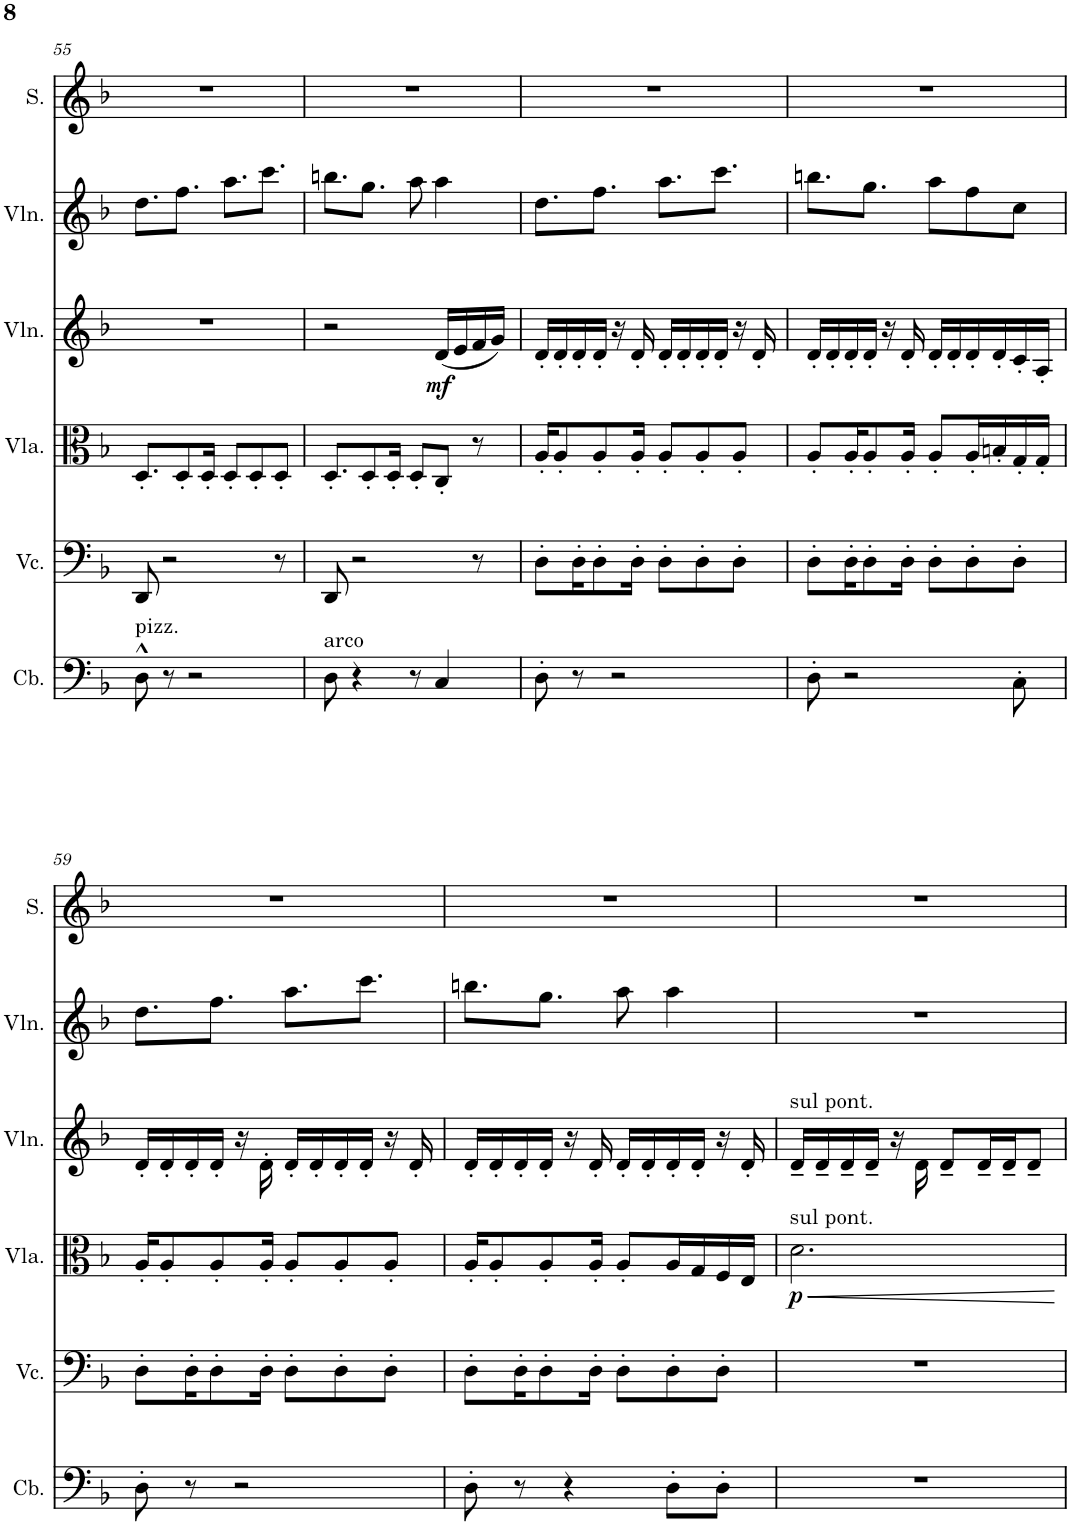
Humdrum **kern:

**kern	**kern	**kern	**dynam	**kern	**dynam	**kern	**kern
*part6	*part5	*part4	*part4	*part3	*part3	*part2	*part1
*staff6	*staff5	*staff4	*staff4	*staff3	*staff3	*staff2	*staff1
*I"低音提琴	*I"大提琴	*I"中提琴	*	*I"小提琴	*	*I"小提琴	*I"女高音
!!LO:PB:g=z
*clefF4	*clefF4	*clefC3	*	*clefG2	*	*clefG2	*clefG2
*Trd7c12	*	*	*	*	*	*	*
*k[b-]	*k[b-]	*k[b-]	*	*k[b-]	*	*k[b-]	*k[b-]
*M6/8	*M6/8	*M6/8	*	*M6/8	*	*M6/8	*M6/8
=55	=55	=55	=55	=55	=55	=55	=55
!LO:TX:a:t=pizz.	!	!	!	!	!	!	!
8D^^\	8DD/	8.D'/L	.	2.r	.	8.dd\L	2.r
8r	2r	.	.	.	.	.	.
.	.	8D'/	.	.	.	8.ff\J	.
2r	.	.	.	.	.	.	.
.	.	16D'/Jk	.	.	.	.	.
.	.	8D'/L	.	.	.	8.aa\L	.
.	.	8D'/	.	.	.	.	.
.	.	.	.	.	.	8.ccc\J	.
.	8r	8D'/J	.	.	.	.	.
=56	=56	=56	=56	=56	=56	=56	=56
!LO:TX:a:t=arco	!	!	!	!	!	!	!
8D\	8DD/	8.D'/L	.	2r	.	8.bbn\L	2.r
4r	2r	.	.	.	.	.	.
.	.	8D'/	.	.	.	8.gg\J	.
.	.	16D'/Jk	.	.	.	.	.
8r	.	8D'/L	.	.	.	8aa\	.
!	!	!	!	!	!LO:DY:b	!	!
4C/	.	8C'/J	.	(16d/LL	mf	4aa\	.
.	.	.	.	16e/	.	.	.
.	8r	8r	.	16f/	.	.	.
.	.	.	.	16g/JJ)	.	.	.
=57	=57	=57	=57	=57	=57	=57	=57
8D'\	8D'\L	16A'/KL	.	16d'/LL	.	8.dd\L	2.r
.	.	8A'/	.	16d'/	.	.	.
8r	16D'\K	.	.	16d'/	.	.	.
.	8D'\	8A'/	.	16d'/JJ	.	8.ff\J	.
2r	.	.	.	16r	.	.	.
.	16D'\Jk	16A'/Jk	.	16d'/	.	.	.
.	8D'\L	8A'/L	.	16d'/LL	.	8.aa\L	.
.	.	.	.	16d'/	.	.	.
.	8D'\	8A'/	.	16d'/	.	.	.
.	.	.	.	16d'/JJ	.	8.ccc\J	.
.	8D'\J	8A'/J	.	16r	.	.	.
.	.	.	.	16d'/	.	.	.
=58	=58	=58	=58	=58	=58	=58	=58
8D'\	8D'\L	8A'/L	.	16d'/LL	.	8.bbn\L	2.r
.	.	.	.	16d'/	.	.	.
2r	16D'\K	16A'/K	.	16d'/	.	.	.
.	8D'\	8A'/	.	16d'/JJ	.	8.gg\J	.
.	.	.	.	16r	.	.	.
.	16D'\Jk	16A'/Jk	.	16d'/	.	.	.
.	8D'\L	8A'/L	.	16d'/LL	.	8aa\L	.
.	.	.	.	16d'/	.	.	.
.	8D'\	16A'/L	.	16d'/	.	8ff\	.
.	.	16Bn'/	.	16d'/	.	.	.
8C'\	8D'\J	16G'/	.	16c'/	.	8cc\J	.
.	.	16G'/JJ	.	16A'/JJ	.	.	.
!!LO:LB:g=z
=59	=59	=59	=59	=59	=59	=59	=59
8D'\	8D'\L	16A'/KL	.	16d'/LL	.	8.dd\L	2.r
.	.	8A'/	.	16d'/	.	.	.
8r	16D'\K	.	.	16d'/	.	.	.
.	8D'\	8A'/	.	16d'/JJ	.	8.ff\J	.
2r	.	.	.	16r	.	.	.
.	16D'\Jk	16A'/Jk	.	16d'\	.	.	.
.	8D'\L	8A'/L	.	16d'/LL	.	8.aa\L	.
.	.	.	.	16d'/	.	.	.
.	8D'\	8A'/	.	16d'/	.	.	.
.	.	.	.	16d'/JJ	.	8.ccc\J	.
.	8D'\J	8A'/J	.	16r	.	.	.
.	.	.	.	16d'/	.	.	.
=60	=60	=60	=60	=60	=60	=60	=60
8D'\	8D'\L	16A'/KL	.	16d'/LL	.	8.bbn\L	2.r
.	.	8A'/	.	16d'/	.	.	.
8r	16D'\K	.	.	16d'/	.	.	.
.	8D'\	8A'/	.	16d'/JJ	.	8.gg\J	.
4r	.	.	.	16r	.	.	.
.	16D'\Jk	16A'/Jk	.	16d'/	.	.	.
.	8D'\L	8A'/L	.	16d'/LL	.	8aa\	.
.	.	.	.	16d'/	.	.	.
8D'\L	8D'\	16A/L	.	16d'/	.	4aa\	.
.	.	16G/	.	16d'/JJ	.	.	.
8D'\J	8D'\J	16F/	.	16r	.	.	.
.	.	16E/JJ	.	16d'/	.	.	.
=61	=61	=61	=61	=61	=61	=61	=61
!	!	!	!	!LO:TX:a:t=sul pont.	!	!	!
!	!	!LO:TX:a:t=sul pont.	!	!	!	!	!
!	!	!	!LO:HP:b	!	!	!	!
!	!	!	!LO:DY:n=1:b	!	!	!	!
2.r	2.r	2.d\	< p	16d~/LL	.	2.r	2.r
.	.	.	.	16d~/	.	.	.
.	.	.	.	16d~/	.	.	.
.	.	.	.	16d~/JJ	.	.	.
.	.	.	.	16r	.	.	.
.	.	.	.	16d\	.	.	.
.	.	.	.	8d~/L	.	.	.
.	.	.	.	16d~/L	.	.	.
.	.	.	.	16d~/J	.	.	.
.	.	.	.	8d~/J	.	.	.
.	.	.	[	.	.	.	.
=	=	=	=	=	=	=	=
*-	*-	*-	*-	*-	*-	*-	*-
